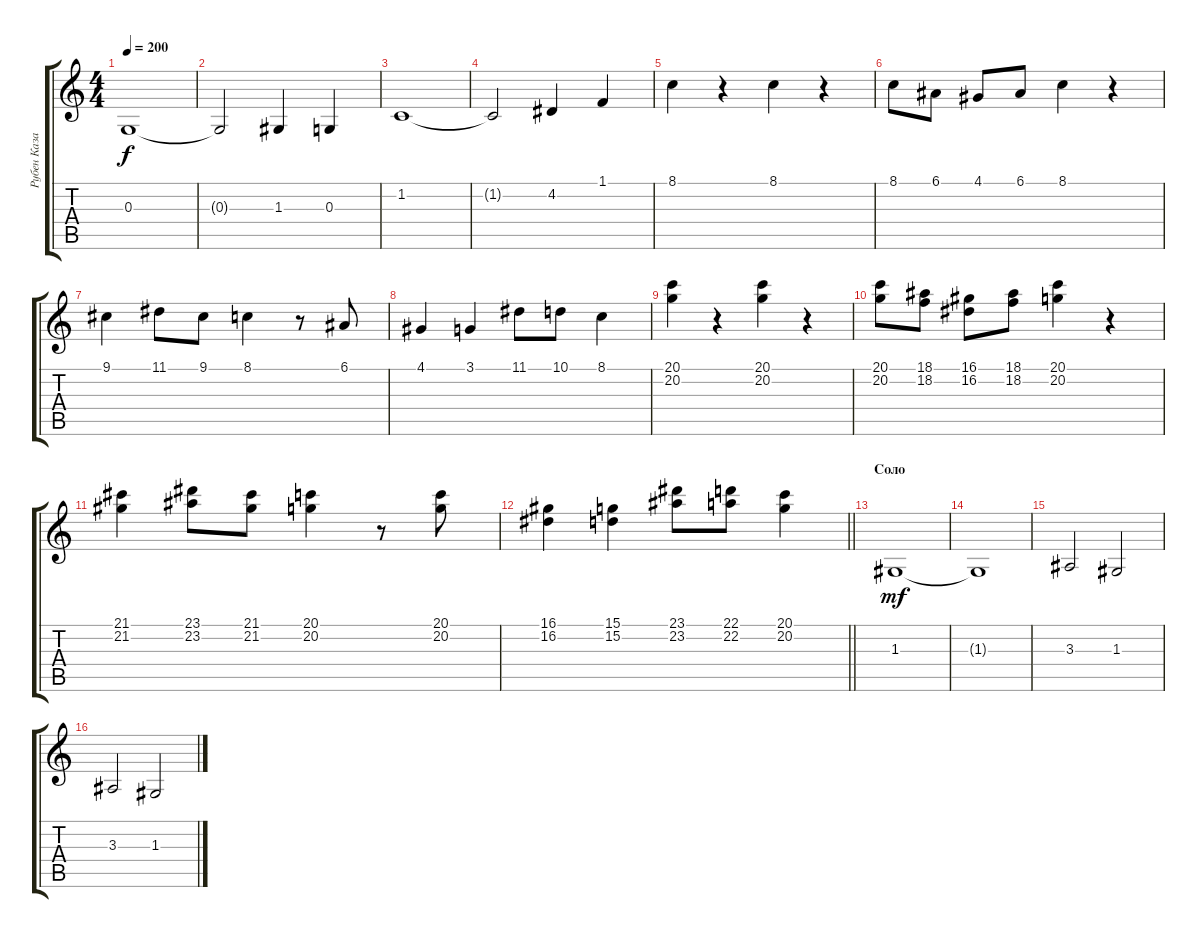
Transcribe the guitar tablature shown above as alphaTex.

\track ("Рубен Казарьян" "Рубен Каза") {instrument tuba}
\staff {score tabs}
\tuning (E4 B3 G3 D3 A2 C2) {hide}
\ts (4 4)
\tempo 200
\clef g2
\ks c
0.3.1{dy f} |
0.3{t}.2 1.3.4 0.3.4 |
1.2.1 |
1.2{t}.2 4.2.4 1.1.4 |
8.1.4 r.4 8.1.4 r.4 |
8.1.8 6.1.8 4.1.8 6.1.8 8.1.4 r.4 |
9.1.4 11.1.8 9.1.8 8.1.4 r.8 6.1.8 |
4.1.4 3.1.4 11.1.8 10.1.8 8.1.4 |
(20.1 20.2).4 r.4 (20.1 20.2).4 r.4 |
(20.1 20.2).8 (18.1 18.2).8 (16.1 16.2).8 (18.1 18.2).8 (20.1 20.2).4 r.4 |
(21.1 21.2).4 (23.1 23.2).8 (21.1 21.2).8 (20.1 20.2).4 r.8 (20.1 20.2).8 |
\barLineRight lightlight
(16.1 16.2).4 (15.1 15.2).4 (23.1 23.2).8 (22.1 22.2).8 (20.1 20.2).4 |
\section ("" "Соло")
1.3.1{dy mf} |
1.3{t}.1 |
3.3.2 1.3.2 |
3.3.2 1.3.2
